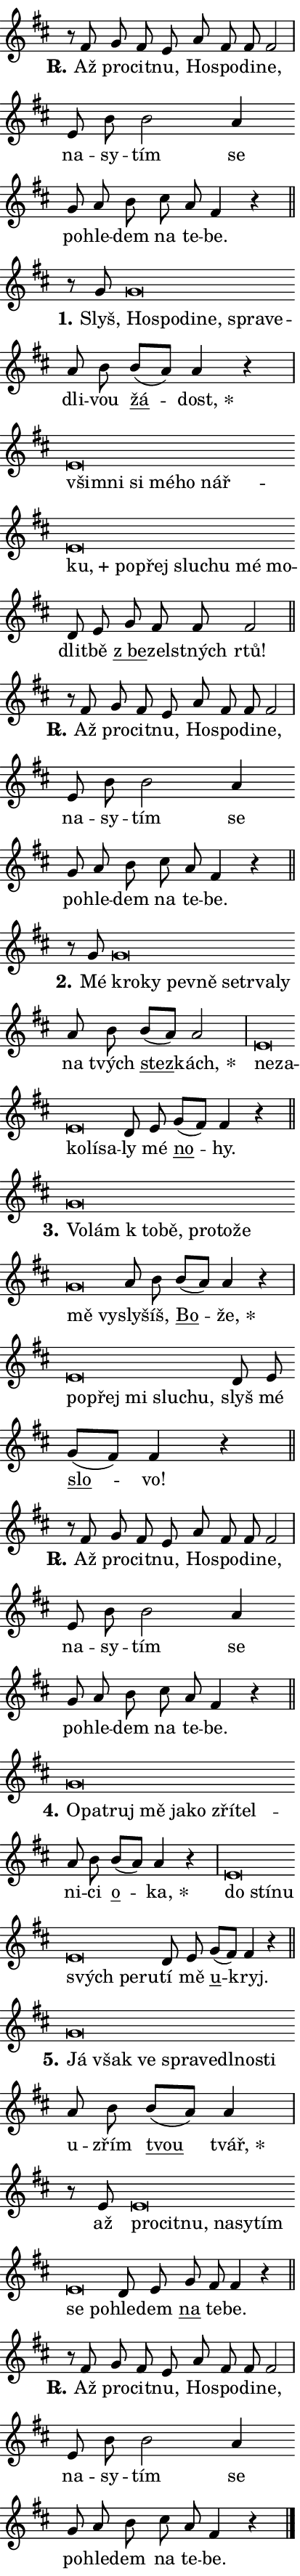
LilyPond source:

\version "2.24.0"
\header { tagline = "" }
\paper {
  indent = 0\cm
  top-margin = 0\cm
  right-margin = 0.13\cm % to fit lyric hyphens
  bottom-margin = 0\cm
  left-margin = 0\cm
  paper-width = 7\cm
  page-breaking = #ly:one-page-breaking
  system-system-spacing.basic-distance = #11
  score-system-spacing.basic-distance = #11
  ragged-last = ##f
}


%% Author: Thomas Morley
%% https://lists.gnu.org/archive/html/lilypond-user/2020-05/msg00002.html
#(define (line-position grob)
"Returns position of @var[grob} in current system:
   @code{'start}, if at first time-step
   @code{'end}, if at last time-step
   @code{'middle} otherwise
"
  (let* ((col (ly:item-get-column grob))
         (ln (ly:grob-object col 'left-neighbor))
         (rn (ly:grob-object col 'right-neighbor))
         (col-to-check-left (if (ly:grob? ln) ln col))
         (col-to-check-right (if (ly:grob? rn) rn col))
         (break-dir-left
           (and
             (ly:grob-property col-to-check-left 'non-musical #f)
             (ly:item-break-dir col-to-check-left)))
         (break-dir-right
           (and
             (ly:grob-property col-to-check-right 'non-musical #f)
             (ly:item-break-dir col-to-check-right))))
        (cond ((eqv? 1 break-dir-left) 'start)
              ((eqv? -1 break-dir-right) 'end)
              (else 'middle))))

#(define (tranparent-at-line-position vctor)
  (lambda (grob)
  "Relying on @code{line-position} select the relevant enry from @var{vctor}.
Used to determine transparency,"
    (case (line-position grob)
      ((end) (not (vector-ref vctor 0)))
      ((middle) (not (vector-ref vctor 1)))
      ((start) (not (vector-ref vctor 2))))))

noteHeadBreakVisibility =
#(define-music-function (break-visibility)(vector?)
"Makes @code{NoteHead}s transparent relying on @var{break-visibility}"
#{
  \override NoteHead.transparent =
    #(tranparent-at-line-position break-visibility)
#})

#(define delete-ledgers-for-transparent-note-heads
  (lambda (grob)
    "Reads whether a @code{NoteHead} is transparent.
If so this @code{NoteHead} is removed from @code{'note-heads} from
@var{grob}, which is supposed to be @code{LedgerLineSpanner}.
As a result ledgers are not printed for this @code{NoteHead}"
    (let* ((nhds-array (ly:grob-object grob 'note-heads))
           (nhds-list
             (if (ly:grob-array? nhds-array)
                 (ly:grob-array->list nhds-array)
                 '()))
           ;; Relies on the transparent-property being done before
           ;; Staff.LedgerLineSpanner.after-line-breaking is executed.
           ;; This is fragile ...
           (to-keep
             (remove
               (lambda (nhd)
                 (ly:grob-property nhd 'transparent #f))
               nhds-list)))
      ;; TODO find a better method to iterate over grob-arrays, similiar
      ;; to filter/remove etc for lists
      ;; For now rebuilt from scratch
      (set! (ly:grob-object grob 'note-heads)  '())
      (for-each
        (lambda (nhd)
          (ly:pointer-group-interface::add-grob grob 'note-heads nhd))
        to-keep))))

squashNotes = {
  \override NoteHead.X-extent = #'(-0.2 . 0.2)
  \override NoteHead.Y-extent = #'(-0.75 . 0)
  \override NoteHead.stencil =
    #(lambda (grob)
       (let ((pos (ly:grob-property grob 'staff-position)))
         (begin
           (if (< pos -7) (display "ERROR: Lower brevis then expected\n") (display ""))
           (if (<= pos -6) ly:text-interface::print ly:note-head::print))))
}
unSquashNotes = {
  \revert NoteHead.X-extent
  \revert NoteHead.Y-extent
  \revert NoteHead.stencil
}

hideNotes = \noteHeadBreakVisibility #begin-of-line-visible
unHideNotes = \noteHeadBreakVisibility #all-visible

% work-around for resetting accidentals
% https://lilypond.org/doc/v2.23/Documentation/notation/displaying-rhythms#unmetered-music
cadenzaMeasure = {
  \cadenzaOff
  \partial 1024 s1024
  \cadenzaOn
}

#(define-markup-command (accent layout props text) (markup?)
  "Underline accented syllable"
  (interpret-markup layout props
    #{\markup \override #'(offset . 4.3) \underline { #text }#}))

responsum = \markup \concat {
  "R" \hspace #-1.05 \path #0.1 #'((moveto 0 0.07) (lineto 0.9 0.8)) \hspace #0.05 "."
}

spaceSize = #0.6828661417322834 % exact space size for TeX Gyre Schola

\layout {
  \context {
    \Staff
    \remove "Time_signature_engraver"
    \override LedgerLineSpanner.after-line-breaking = #delete-ledgers-for-transparent-note-heads
  }
  \context {
    \Lyrics {
      \override LyricSpace.minimum-distance = \spaceSize
      \override LyricText.font-name = #"TeX Gyre Schola"
      \override LyricText.font-size = 1
      \override StanzaNumber.font-name = #"TeX Gyre Schola Bold"
      \override StanzaNumber.font-size = 1
    }
  }
  \context {
    \Score 
    \override NoteHead.text =
      #(lambda (grob) 
        (let ((pos (ly:grob-property grob 'staff-position)))
          #{\markup {
            \combine
              \halign #-0.55 \raise #(if (= pos -6) 0 0.5) \override #'(thickness . 2) \draw-line #'(3.2 . 0)
              \musicglyph "noteheads.sM1"
          }#}))
  }
}

% magnetic-lyrics.ily
%
%   written by
%     Jean Abou Samra <jean@abou-samra.fr>
%     Werner Lemberg <wl@gnu.org>
%
%   adapted by
%     Jiri Hon <jiri.hon@gmail.com>
%
% Version 2022-Apr-15

% https://www.mail-archive.com/lilypond-user@gnu.org/msg149350.html

#(define (Left_hyphen_pointer_engraver context)
   "Collect syllable-hyphen-syllable occurrences in lyrics and store
them in properties.  This engraver only looks to the left.  For
example, if the lyrics input is @code{foo -- bar}, it does the
following.

@itemize @bullet
@item
Set the @code{text} property of the @code{LyricHyphen} grob between
@q{foo} and @q{bar} to @code{foo}.

@item
Set the @code{left-hyphen} property of the @code{LyricText} grob with
text @q{foo} to the @code{LyricHyphen} grob between @q{foo} and
@q{bar}.
@end itemize

Use this auxiliary engraver in combination with the
@code{lyric-@/text::@/apply-@/magnetic-@/offset!} hook."
   (let ((hyphen #f)
         (text #f))
     (make-engraver
      (acknowledgers
       ((lyric-syllable-interface engraver grob source-engraver)
        (set! text grob)))
      (end-acknowledgers
       ((lyric-hyphen-interface engraver grob source-engraver)
        ;(when (not (grob::has-interface grob 'lyric-space-interface))
          (set! hyphen grob)));)
      ((stop-translation-timestep engraver)
       (when (and text hyphen)
         (ly:grob-set-object! text 'left-hyphen hyphen))
       (set! text #f)
       (set! hyphen #f)))))

#(define (lyric-text::apply-magnetic-offset! grob)
   "If the space between two syllables is less than the value in
property @code{LyricText@/.details@/.squash-threshold}, move the right
syllable to the left so that it gets concatenated with the left
syllable.

Use this function as a hook for
@code{LyricText@/.after-@/line-@/breaking} if the
@code{Left_@/hyphen_@/pointer_@/engraver} is active."
   (let ((hyphen (ly:grob-object grob 'left-hyphen #f)))
     (when hyphen
       (let ((left-text (ly:spanner-bound hyphen LEFT)))
         (when (grob::has-interface left-text 'lyric-syllable-interface)
           (let* ((common (ly:grob-common-refpoint grob left-text X))
                  (this-x-ext (ly:grob-extent grob common X))
                  (left-x-ext
                   (begin
                     ;; Trigger magnetism for left-text.
                     (ly:grob-property left-text 'after-line-breaking)
                     (ly:grob-extent left-text common X)))
                  ;; `delta` is the gap width between two syllables.
                  (delta (- (interval-start this-x-ext)
                            (interval-end left-x-ext)))
                  (details (ly:grob-property grob 'details))
                  (threshold (assoc-get 'squash-threshold details 0.2)))
             (when (< delta threshold)
               (let* (;; We have to manipulate the input text so that
                      ;; ligatures crossing syllable boundaries are not
                      ;; disabled.  For languages based on the Latin
                      ;; script this is essentially a beautification.
                      ;; However, for non-Western scripts it can be a
                      ;; necessity.
                      (lt (ly:grob-property left-text 'text))
                      (rt (ly:grob-property grob 'text))
                      (is-space (grob::has-interface hyphen 'lyric-space-interface))
                      (space (if is-space " " ""))
                      (extra-delta (if is-space spaceSize 0))
                      ;; Append new syllable.
                      (ltrt-space (if (and (string? lt) (string? rt))
                                (string-append lt space rt)
                                (make-concat-markup (list lt space rt))))
                      ;; Right-align `ltrt` to the right side.
                      (ltrt-space-markup (grob-interpret-markup
                               grob
                               (make-translate-markup
                                (cons (interval-length this-x-ext) 0)
                                (make-right-align-markup ltrt-space)))))
                 (begin
                   ;; Don't print `left-text`.
                   (ly:grob-set-property! left-text 'stencil #f)
                   ;; Set text and stencil (which holds all collected
                   ;; syllables so far) and shift it to the left.
                   (ly:grob-set-property! grob 'text ltrt-space)
                   (ly:grob-set-property! grob 'stencil ltrt-space-markup)
                   (ly:grob-translate-axis! grob (- (- delta extra-delta)) X))))))))))


#(define (lyric-hyphen::displace-bounds-first grob)
   ;; Make very sure this callback isn't triggered too early.
   (let ((left (ly:spanner-bound grob LEFT))
         (right (ly:spanner-bound grob RIGHT)))
     (ly:grob-property left 'after-line-breaking)
     (ly:grob-property right 'after-line-breaking)
     (ly:lyric-hyphen::print grob)))

squashThreshold = #0.4

\layout {
  \context {
    \Lyrics
    \consists #Left_hyphen_pointer_engraver
    \override LyricText.after-line-breaking =
      #lyric-text::apply-magnetic-offset!
    \override LyricHyphen.stencil = #lyric-hyphen::displace-bounds-first
    \override LyricText.details.squash-threshold = \squashThreshold
    \override LyricHyphen.minimum-distance = 0
    \override LyricHyphen.minimum-length = \squashThreshold
  }
}

squashText = \override LyricText.details.squash-threshold = 9999
unSquashText = \override LyricText.details.squash-threshold = \squashThreshold

leftText = \override LyricText.self-alignment-X = #LEFT
unLeftText = \revert LyricText.self-alignment-X

starOffset = #(lambda (grob) 
                (let ((x_offset (ly:self-alignment-interface::aligned-on-x-parent grob)))
                  (if (= x_offset 0) 0 (+ x_offset 1.2))))

star = #(define-music-function (syllable)(string?)
"Append star separator at the end of a syllable"
#{
  \once \override LyricText.X-offset = #starOffset
  \lyricmode { \markup {
    #syllable
    \override #'((font-name . "TeX Gyre Schola Bold")) \hspace #0.2 \lower #0.65 \larger "*"
  } }
#})

starAccent = #(define-music-function (syllable)(string?)
"Append star separator at the end of a syllable and make accent"
#{
  \once \override LyricText.X-offset = #starOffset
  \lyricmode { \markup {
    \accent #syllable
    \override #'((font-name . "TeX Gyre Schola Bold")) \hspace #0.2 \lower #0.65 \larger "*"
  } }
#})

breath = #(define-music-function (syllable)(string?)
"Append breathing indicator at the end of a syllable"
#{
  \lyricmode { \markup { #syllable "+" } }
#})

optionalBreath = #(define-music-function (syllable)(string?)
"Append optional breathing indicator at the end of a syllable"
#{
  \lyricmode { \markup { #syllable "(+)" } }
#})


\score {
    <<
        \new Voice = "melody" { \cadenzaOn \key d \major \relative { r8 fis' g fis e a fis fis fis2 \cadenzaMeasure \bar "|" e8 b' b2 a4 \bar "" g8 a b cis a fis4 r \cadenzaMeasure \bar "||" \break } }
        \new Lyrics \lyricsto "melody" { \lyricmode { \set stanza = \responsum
Až pro -- cit -- nu, Ho -- spo -- di -- ne, na -- sy -- tím se po -- hle -- dem na te -- be. } }
    >>
    \layout {}
}

\score {
    <<
        \new Voice = "melody" { \cadenzaOn \key d \major \relative { r8 g'8 \squashNotes g\breve*1/16 \hideNotes \breve*1/16 \bar "" \breve*1/16 \bar "" \breve*1/16 \bar "" \breve*1/16 \breve*1/16 \bar "" \unHideNotes \unSquashNotes a8 b \bar "" b[( a)] a4 r \cadenzaMeasure \bar "|" \squashNotes e\breve*1/16 \hideNotes \breve*1/16 \bar "" \breve*1/16 \bar "" \breve*1/16 \bar "" \breve*1/16 \bar "" \breve*1/16 \bar "" \breve*1/16 \bar "" \breve*1/16 \bar "" \breve*1/16 \bar "" \breve*1/16 \bar "" \breve*1/16 \bar "" \breve*1/16 \breve*1/16 \bar "" \unHideNotes \unSquashNotes d8 e \bar "" g fis fis fis2 \cadenzaMeasure \bar "||" \break } }
        \new Lyrics \lyricsto "melody" { \lyricmode { \set stanza = "1."
Slyš, \leftText Ho -- \squashText spo -- di -- ne, spra -- ve -- \unLeftText \unSquashText dli -- vou \markup \accent žá -- \star dost, \leftText všim -- \squashText ni si mé -- ho nář -- \breath "ku," po -- přej slu -- chu mé mo -- \unLeftText \unSquashText dlit -- bě \markup \accent "z be" -- ze -- lstných rtů! } }
    >>
    \layout {}
}

\score {
    <<
        \new Voice = "melody" { \cadenzaOn \key d \major \relative { r8 fis' g fis e a fis fis fis2 \cadenzaMeasure \bar "|" e8 b' b2 a4 \bar "" g8 a b cis a fis4 r \cadenzaMeasure \bar "||" \break } }
        \new Lyrics \lyricsto "melody" { \lyricmode { \set stanza = \responsum
Až pro -- cit -- nu, Ho -- spo -- di -- ne, na -- sy -- tím se po -- hle -- dem na te -- be. } }
    >>
    \layout {}
}

\score {
    <<
        \new Voice = "melody" { \cadenzaOn \key d \major \relative { r8 g'8 \squashNotes g\breve*1/16 \hideNotes \breve*1/16 \bar "" \breve*1/16 \bar "" \breve*1/16 \bar "" \breve*1/16 \bar "" \breve*1/16 \bar "" \breve*1/16 \breve*1/16 \bar "" \unHideNotes \unSquashNotes a8 b \bar "" b[( a)] a2 \cadenzaMeasure \bar "|" \squashNotes e\breve*1/16 \hideNotes \breve*1/16 \bar "" \breve*1/16 \bar "" \breve*1/16 \breve*1/16 \bar "" \unHideNotes \unSquashNotes d8 e \bar "" g[( fis)] fis4 r \cadenzaMeasure \bar "||" \break } }
        \new Lyrics \lyricsto "melody" { \lyricmode { \set stanza = "2."
Mé \leftText kro -- \squashText ky pev -- ně se -- tr -- va -- ly \unLeftText \unSquashText na tvých \markup \accent stez -- \star kách, \leftText ne -- \squashText za -- ko -- lí -- sa -- \unLeftText \unSquashText ly mé \markup \accent no -- hy. } }
    >>
    \layout {}
}

\score {
    <<
        \new Voice = "melody" { \cadenzaOn \key d \major \relative { \squashNotes g'\breve*1/16 \hideNotes \breve*1/16 \bar "" \breve*1/16 \bar "" \breve*1/16 \bar "" \breve*1/16 \bar "" \breve*1/16 \bar "" \breve*1/16 \bar "" \breve*1/16 \breve*1/16 \bar "" \unHideNotes \unSquashNotes a8 b \bar "" b[( a)] a4 r \cadenzaMeasure \bar "|" \squashNotes e\breve*1/16 \hideNotes \breve*1/16 \bar "" \breve*1/16 \bar "" \breve*1/16 \breve*1/16 \bar "" \unHideNotes \unSquashNotes d8 e \bar "" g[( fis)] fis4 r \cadenzaMeasure \bar "||" \break } }
        \new Lyrics \lyricsto "melody" { \lyricmode { \set stanza = "3."
\leftText Vo -- \squashText lám "k to" -- bě, pro -- to -- že mě vy -- \unLeftText \unSquashText sly -- šíš, \markup \accent Bo -- \star že, \leftText po -- \squashText přej mi slu -- chu, \unLeftText \unSquashText slyš mé \markup \accent slo -- vo! } }
    >>
    \layout {}
}

\score {
    <<
        \new Voice = "melody" { \cadenzaOn \key d \major \relative { r8 fis' g fis e a fis fis fis2 \cadenzaMeasure \bar "|" e8 b' b2 a4 \bar "" g8 a b cis a fis4 r \cadenzaMeasure \bar "||" \break } }
        \new Lyrics \lyricsto "melody" { \lyricmode { \set stanza = \responsum
Až pro -- cit -- nu, Ho -- spo -- di -- ne, na -- sy -- tím se po -- hle -- dem na te -- be. } }
    >>
    \layout {}
}

\score {
    <<
        \new Voice = "melody" { \cadenzaOn \key d \major \relative { \squashNotes g'\breve*1/16 \hideNotes \breve*1/16 \bar "" \breve*1/16 \bar "" \breve*1/16 \bar "" \breve*1/16 \bar "" \breve*1/16 \bar "" \breve*1/16 \breve*1/16 \bar "" \unHideNotes \unSquashNotes a8 b \bar "" b[( a)] a4 r \cadenzaMeasure \bar "|" \squashNotes e\breve*1/16 \hideNotes \breve*1/16 \bar "" \breve*1/16 \bar "" \breve*1/16 \bar "" \breve*1/16 \breve*1/16 \bar "" \unHideNotes \unSquashNotes d8 e \bar "" g[( fis)] fis4 r \cadenzaMeasure \bar "||" \break } }
        \new Lyrics \lyricsto "melody" { \lyricmode { \set stanza = "4."
\leftText O -- \squashText pa -- truj mě ja -- ko zří -- tel -- \unLeftText \unSquashText ni -- ci \markup \accent o -- \star ka, \leftText do \squashText stí -- nu svých pe -- ru -- \unLeftText \unSquashText tí mě \markup \accent u -- kryj. } }
    >>
    \layout {}
}

\score {
    <<
        \new Voice = "melody" { \cadenzaOn \key d \major \relative { \squashNotes g'\breve*1/16 \hideNotes \breve*1/16 \bar "" \breve*1/16 \bar "" \breve*1/16 \bar "" \breve*1/16 \bar "" \breve*1/16 \bar "" \breve*1/16 \breve*1/16 \bar "" \unHideNotes \unSquashNotes a8 b \bar "" b[( a)] a4 \cadenzaMeasure \bar "|" r8 e8 \squashNotes e\breve*1/16 \hideNotes \breve*1/16 \bar "" \breve*1/16 \bar "" \breve*1/16 \bar "" \breve*1/16 \bar "" \breve*1/16 \bar "" \breve*1/16 \breve*1/16 \bar "" \unHideNotes \unSquashNotes d8 e \bar "" g fis fis4 r \cadenzaMeasure \bar "||" \break } }
        \new Lyrics \lyricsto "melody" { \lyricmode { \set stanza = "5."
\leftText Já \squashText však ve spra -- ve -- dl -- no -- sti \unLeftText \unSquashText u -- zřím \markup \accent tvou \star tvář, až \leftText pro -- \squashText cit -- nu, na -- sy -- tím se po -- \unLeftText \unSquashText hle -- dem \markup \accent na te -- be. } }
    >>
    \layout {}
}

\score {
    <<
        \new Voice = "melody" { \cadenzaOn \key d \major \relative { r8 fis' g fis e a fis fis fis2 \cadenzaMeasure \bar "|" e8 b' b2 a4 \bar "" g8 a b cis a fis4 r \cadenzaMeasure \bar "||" \break } \bar "|." }
        \new Lyrics \lyricsto "melody" { \lyricmode { \set stanza = \responsum
Až pro -- cit -- nu, Ho -- spo -- di -- ne, na -- sy -- tím se po -- hle -- dem na te -- be. } }
    >>
    \layout {}
}
